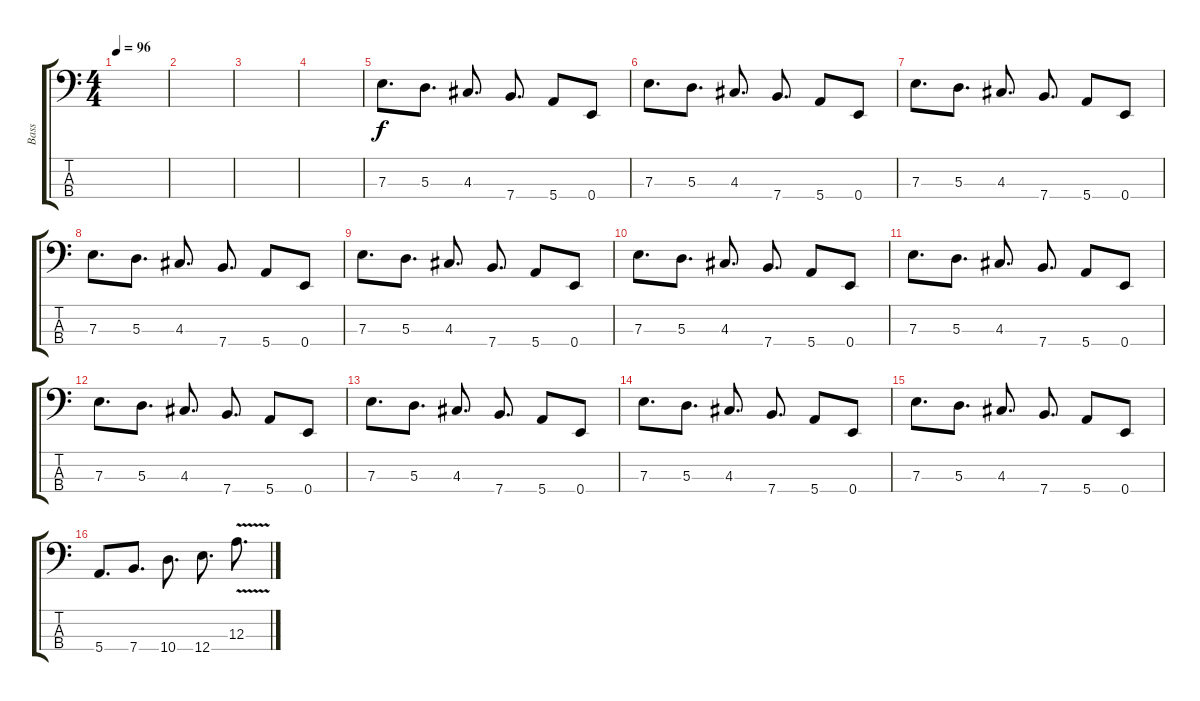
\track ("Bass" "Bass") {instrument electricbassfinger}
\staff {score tabs}
\tuning (G2 D2 A1 E1) {hide}
\ts (4 4)
\tempo 96
\clef f4
\ks c
|
|
|
|
7.3.8{d} 5.3.8{d} 4.3.8{d} 7.4.8{d} 5.4.8 0.4.8 |
7.3.8{d} 5.3.8{d} 4.3.8{d} 7.4.8{d} 5.4.8 0.4.8 |
7.3.8{d} 5.3.8{d} 4.3.8{d} 7.4.8{d} 5.4.8 0.4.8 |
7.3.8{d} 5.3.8{d} 4.3.8{d} 7.4.8{d} 5.4.8 0.4.8 |
7.3.8{d} 5.3.8{d} 4.3.8{d} 7.4.8{d} 5.4.8 0.4.8 |
7.3.8{d} 5.3.8{d} 4.3.8{d} 7.4.8{d} 5.4.8 0.4.8 |
7.3.8{d} 5.3.8{d} 4.3.8{d} 7.4.8{d} 5.4.8 0.4.8 |
7.3.8{d} 5.3.8{d} 4.3.8{d} 7.4.8{d} 5.4.8 0.4.8 |
7.3.8{d} 5.3.8{d} 4.3.8{d} 7.4.8{d} 5.4.8 0.4.8 |
7.3.8{d} 5.3.8{d} 4.3.8{d} 7.4.8{d} 5.4.8 0.4.8 |
7.3.8{d} 5.3.8{d} 4.3.8{d} 7.4.8{d} 5.4.8 0.4.8 |
5.4.8{d} 7.4.8{d} 10.4.8{d} 12.4.8{d} 12.3{v}.8{d}
